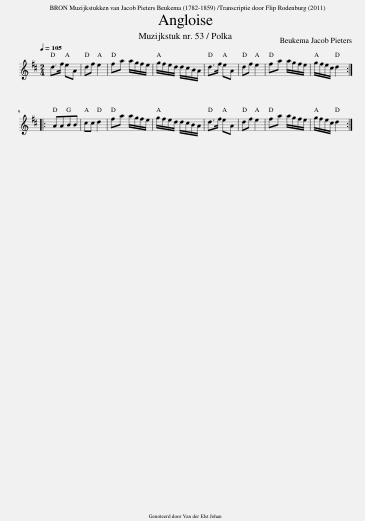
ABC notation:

X:1
L:1/8
Q:1/4=105
M:2/4
I:linebreak $
K:D
V:1 treble
V:1
 d>f eA | df e2 | fa a/g/f/e/ | g/f/e/d/ d/c/B/A/ | d>f eA | %5
 df e2 | fa a/g/f/e/ | g/f/e/c/ d2 ::$ AABB | cc d2 | %10
 fa a/g/f/e/ | g/f/e/d/ d/c/B/A/ | d>f eA | df e2 | fa a/g/f/e/ | %15
 g/f/e/c/ d2 :| %16
